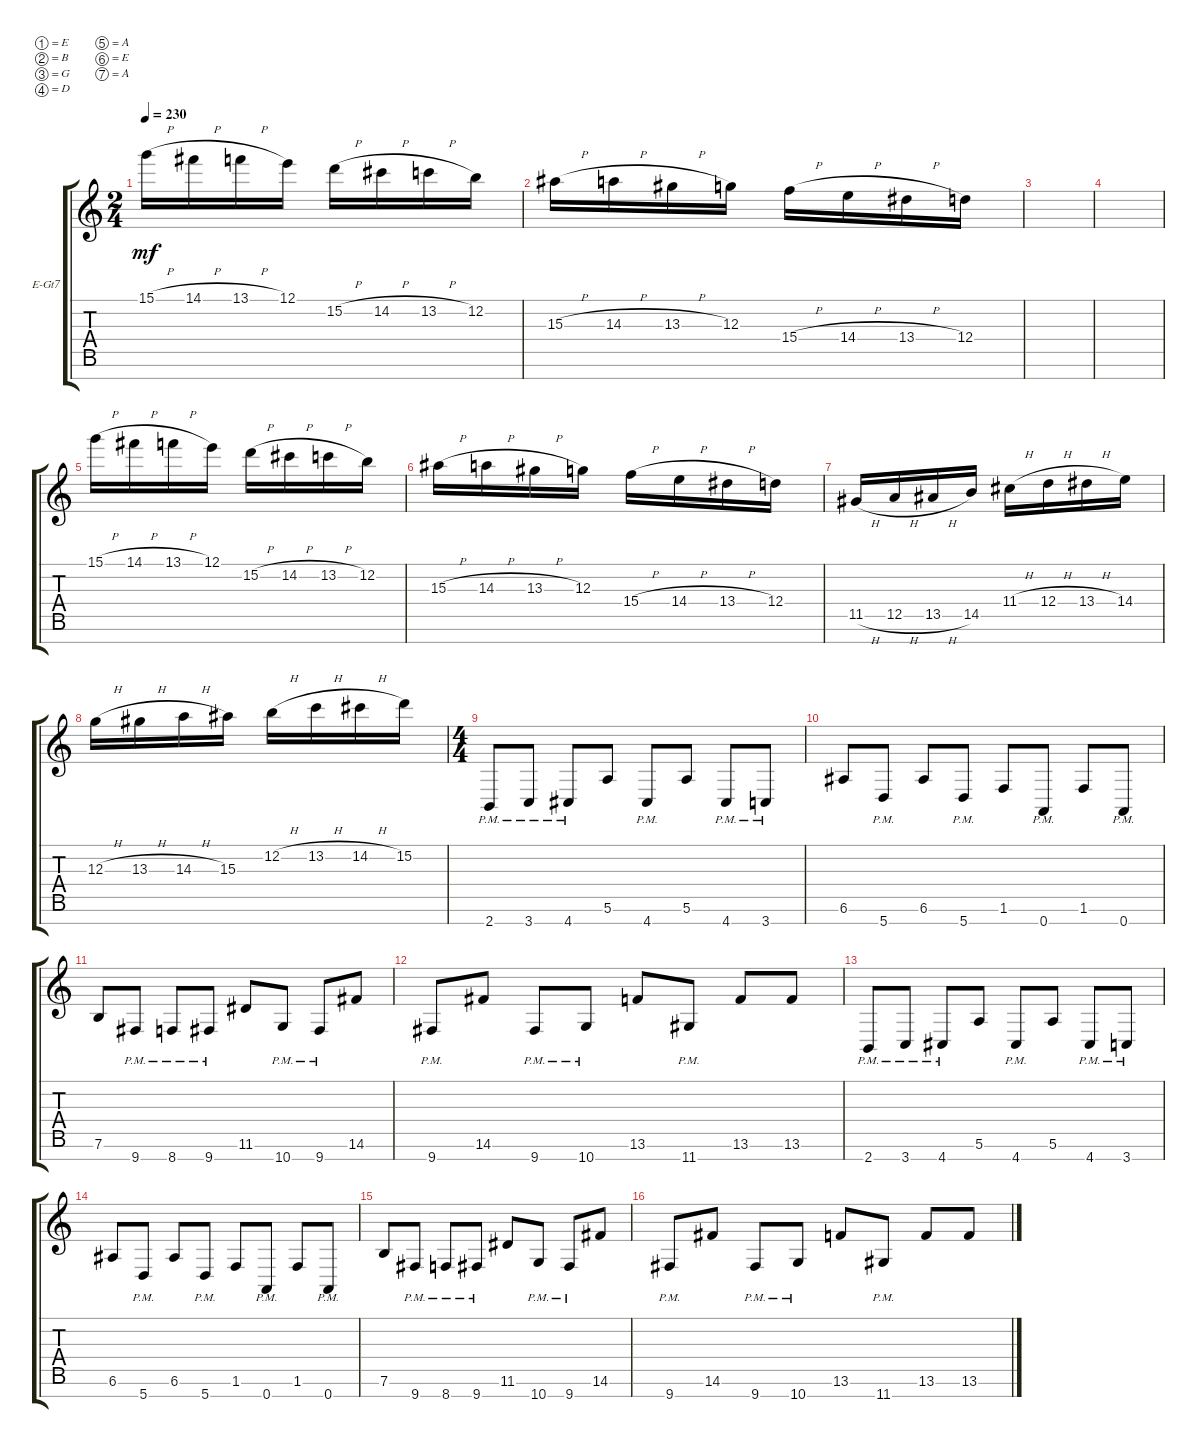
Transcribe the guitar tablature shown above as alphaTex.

\defaultSystemsLayout 4
\bracketExtendMode groupsimilarinstruments
\firstSystemTrackNameOrientation horizontal
\otherSystemsTrackNameOrientation horizontal
\track ("Electric Guitar" "E-Gt7") {instrument distortionguitar}
\staff {score tabs}
\tuning (E4 B3 G3 D3 A2 E2 A1)
\ts (2 4)
\tempo 230
\clef g2
\ks c
15.1{h}.16{dy mf} 14.1{h}.16 13.1{h}.16 12.1.16 15.2{h}.16 14.2{h}.16 13.2{h}.16 12.2.16 |
15.3{h}.16 14.3{h}.16 13.3{h}.16 12.3.16 15.4{h}.16 14.4{h}.16 13.4{h}.16 12.4.16 |
|
|
15.1{h}.16 14.1{h}.16 13.1{h}.16 12.1.16 15.2{h}.16 14.2{h}.16 13.2{h}.16 12.2.16 |
15.3{h}.16 14.3{h}.16 13.3{h}.16 12.3.16 15.4{h}.16 14.4{h}.16 13.4{h}.16 12.4.16 |
11.5{h}.16 12.5{h}.16 13.5{h}.16 14.5.16 11.4{h}.16 12.4{h}.16 13.4{h}.16 14.4.16 |
12.3{h}.16 13.3{h}.16 14.3{h}.16 15.3.16 12.2{h}.16 13.2{h}.16 14.2{h}.16 15.2.16 |
\ts (4 4)
2.7{pm}.8 3.7{pm}.8 4.7{pm}.8 5.6.8 4.7{pm}.8 5.6.8 4.7{pm}.8 3.7{pm}.8 |
6.6.8 5.7{pm}.8 6.6.8 5.7{pm}.8 1.6.8 0.7{pm}.8 1.6.8 0.7{pm}.8 |
7.6.8 9.7{pm}.8 8.7{pm}.8 9.7{pm}.8 11.6.8 10.7{pm}.8 9.7{pm}.8 14.6.8 |
9.7{pm}.8 14.6.8 9.7{pm}.8 10.7{pm}.8 13.6.8 11.7{pm}.8 13.6.8 13.6.8 |
2.7{pm}.8 3.7{pm}.8 4.7{pm}.8 5.6.8 4.7{pm}.8 5.6.8 4.7{pm}.8 3.7{pm}.8 |
6.6.8 5.7{pm}.8 6.6.8 5.7{pm}.8 1.6.8 0.7{pm}.8 1.6.8 0.7{pm}.8 |
7.6.8 9.7{pm}.8 8.7{pm}.8 9.7{pm}.8 11.6.8 10.7{pm}.8 9.7{pm}.8 14.6.8 |
9.7{pm}.8 14.6.8 9.7{pm}.8 10.7{pm}.8 13.6.8 11.7{pm}.8 13.6.8 13.6.8
